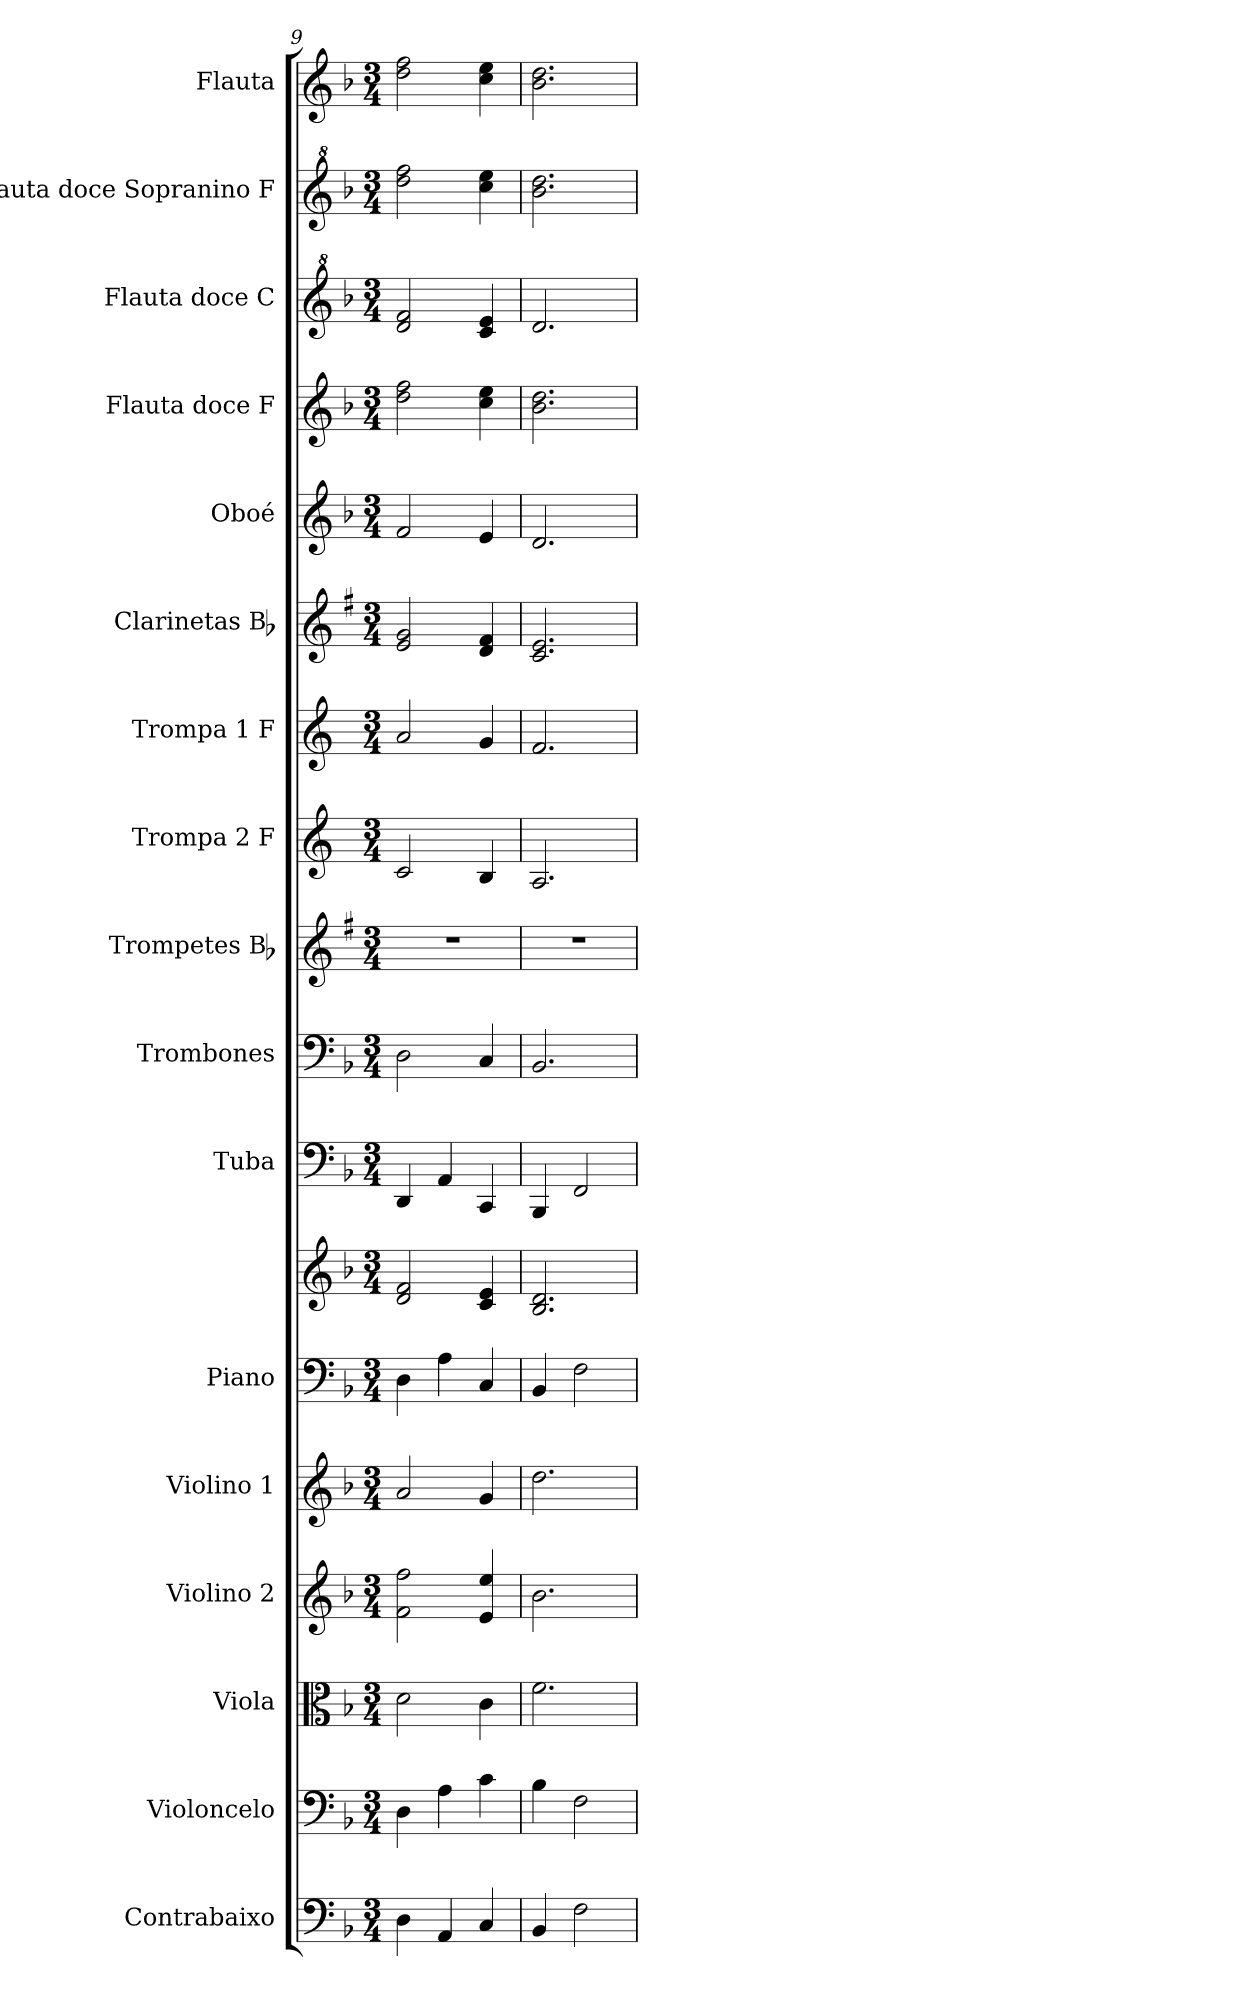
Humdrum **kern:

**kern	**kern	**kern	**kern	**kern	**kern	**kern	**kern	**kern	**kern	**kern	**kern	**kern	**kern	**kern	**kern	**kern	**kern
*part17	*part16	*part15	*part14	*part13	*part12	*part12	*part11	*part10	*part9	*part8	*part7	*part6	*part5	*part4	*part3	*part2	*part1
*staff18	*staff17	*staff16	*staff15	*staff14	*staff13	*staff12	*staff11	*staff10	*staff9	*staff8	*staff7	*staff6	*staff5	*staff4	*staff3	*staff2	*staff1
*I"Contrabaixo	*I"Violoncelo	*I"Viola	*I"Violino 2	*I"Violino 1	*I"Piano	*	*I"Tuba	*I"Trombones	*I"Trompetes Bb	*I"Trompa 2  F	*I"Trompa 1 F	*I"Clarinetas Bb	*I"Oboé	*I"Flauta doce F	*I"Flauta doce  C	*I"Flauta doce  Sopranino F	*I"Flauta
*I'Cb.	*I'Vc.	*I'Vla.	*I'Vln. 2	*I'Vln. 1	*I'Pno	*	*I'Tba.	*I'Tbn.	*I'Tpt.	*	*	*I'Cl.	*I'Ob.	*	*	*I'Fl. d. sop.	*I'Fl.
*clefF4	*clefF4	*clefC3	*clefG2	*clefG2	*clefF4	*clefG2	*clefF4	*clefF4	*clefG2	*clefG2	*clefG2	*clefG2	*clefG2	*clefG2	*clefG^2	*clefG^2	*clefG2
*ITrd7c12	*	*	*	*	*	*	*	*	*ITrd1c2	*ITrd4c7	*ITrd4c7	*ITrd1c2	*	*	*ITrd-7c-12	*ITrd-7c-12	*
*k[b-]	*k[b-]	*k[b-]	*k[b-]	*k[b-]	*k[b-]	*k[b-]	*k[b-]	*k[b-]	*k[b-]	*k[b-]	*k[b-]	*k[b-]	*k[b-]	*k[b-]	*k[b-]	*k[b-]	*k[b-]
*F:	*F:	*F:	*F:	*F:	*F:	*F:	*F:	*F:	*F:	*	*	*F:	*F:	*F:	*F:	*F:	*F:
*M3/4	*M3/4	*M3/4	*M3/4	*M3/4	*M3/4	*M3/4	*M3/4	*M3/4	*M3/4	*M3/4	*M3/4	*M3/4	*M3/4	*M3/4	*M3/4	*M3/4	*M3/4
=9	=9	=9	=9	=9	=9	=9	=9	=9	=9	=9	=9	=9	=9	=9	=9	=9	=9
4DD\	4D\	2d\	2f\ 2ff\	2a/	4D\	2d/ 2f/	4DD/	2D\	2.r	2F/	2d/	2d/ 2f/	2f/	2dd\ 2ff\	2ddd/ 2fff/	2dddd\ 2ffff\	2dd\ 2ff\
4AAA/	4A\	.	.	.	4A\	.	4AA/	.	.	.	.	.	.	.	.	.	.
4CC/	4c\	4c\	4e/ 4ee/	4g/	4C/	4c/ 4e/	4CC/	4C/	.	4E/	4c/	4c/ 4e/	4e/	4cc\ 4ee\	4ccc/ 4eee/	4cccc\ 4eeee\	4cc\ 4ee\
=10	=10	=10	=10	=10	=10	=10	=10	=10	=10	=10	=10	=10	=10	=10	=10	=10	=10
4BBB-/	4B-\	2.f\	2.b-\	2.dd\	4BB-/	2.B-/ 2.d/	4BBB-/	2.BB-/	2.r	2.D/	2.B-/	2.B-/ 2.d/	2.d/	2.b-\ 2.dd\	2.ddd/	2.bbb-\ 2.dddd\	2.b-\ 2.dd\
2FF\	2F\	.	.	.	2F\	.	2FF/	.	.	.	.	.	.	.	.	.	.
=	=	=	=	=	=	=	=	=	=	=	=	=	=	=	=	=	=
*-	*-	*-	*-	*-	*-	*-	*-	*-	*-	*-	*-	*-	*-	*-	*-	*-	*-
